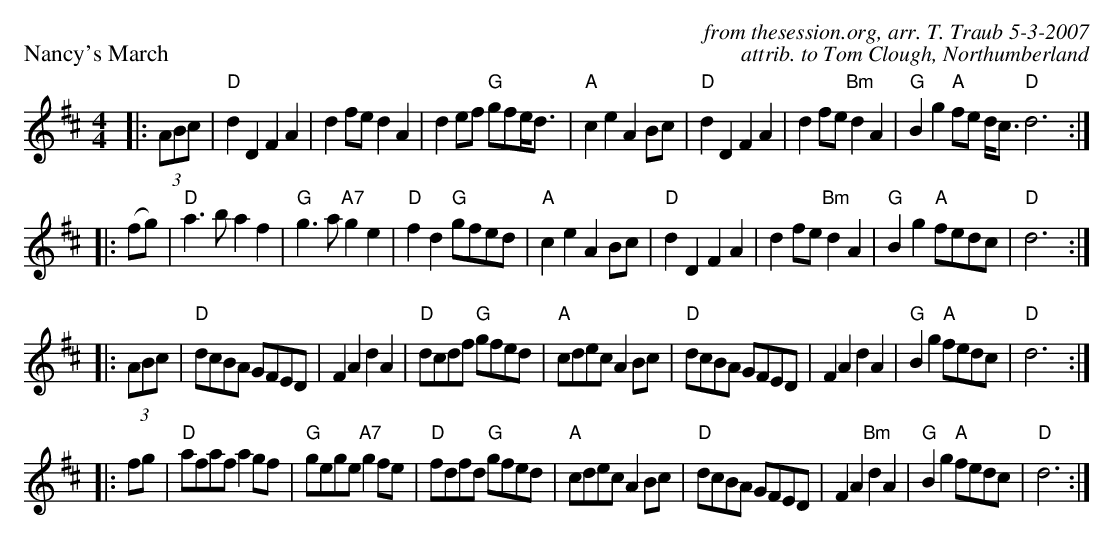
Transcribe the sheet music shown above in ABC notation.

X:1
P: Nancy's March
C: from thesession.org, arr. T. Traub 5-3-2007
C: attrib. to Tom Clough, Northumberland
M: 4/4
L: 1/8
K: D
|: (3ABc|"D" d2 D2 F2 A2|d2 fe d2 A2|d2 ef "G"gfe/2d3/2 |"A"c2 e2 A2 Bc|"D"d2 D2 F2 A2|d2 fe "Bm"d2 A2|"G"B2 g2 "A"fe d/2c3/2 "D"d6 :|
|: (fg) | "D"a3 b a2 f2|"G" g3 a "A7"g2 e2|"D"f2 d2 "G"gfed|"A"c2 e2 A2 Bc|"D"d2 D2 F2 A2|d2 fe "Bm"d2 A2| "G"B2 g2 "A"fedc |"D"d6 :|
|: (3ABc | "D" dcBA GFED|F2 A2 d2 A2|"D"dcdf "G"gfed|"A"cdec A2 Bc|"D"dcBA GFED|F2 A2 d2 A2|"G"B2 g2 "A"fedc| "D"d6 :|
|:  fg |"D"afaf a2 gf|"G"gege "A7"g2 fe|"D"fdfd "G"gfed|"A"cdec A2 Bc|"D"dcBA GFED|F2 A2 "Bm"d2 A2|"G"B2 g2 "A"fedc|"D" d6 :|
